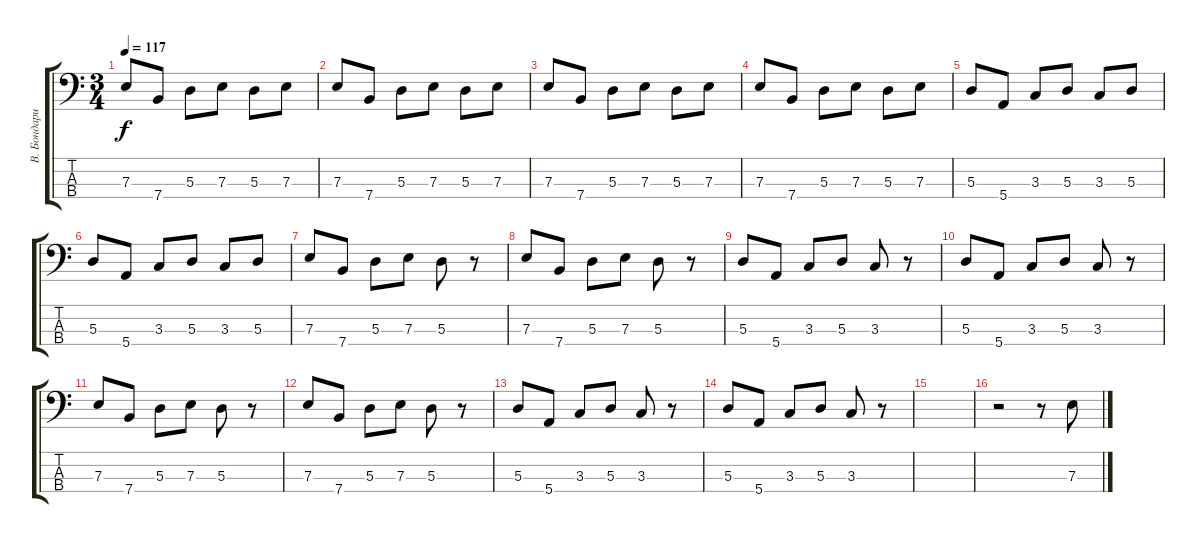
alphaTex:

\track ("В. Бондарик" "В. Бондари") {instrument electricbasspick}
\staff {score tabs}
\tuning (G2 D2 A1 E1) {hide}
\ts (3 4)
\tempo 117
\clef f4
\ks c
7.3.8{dy f} 7.4.8 5.3.8 7.3.8 5.3.8 7.3.8 |
7.3.8 7.4.8 5.3.8 7.3.8 5.3.8 7.3.8 |
7.3.8 7.4.8 5.3.8 7.3.8 5.3.8 7.3.8 |
7.3.8 7.4.8 5.3.8 7.3.8 5.3.8 7.3.8 |
5.3.8 5.4.8 3.3.8 5.3.8 3.3.8 5.3.8 |
5.3.8 5.4.8 3.3.8 5.3.8 3.3.8 5.3.8 |
7.3.8 7.4.8 5.3.8 7.3.8 5.3.8 r.8 |
7.3.8 7.4.8 5.3.8 7.3.8 5.3.8 r.8 |
5.3.8 5.4.8 3.3.8 5.3.8 3.3.8 r.8 |
5.3.8 5.4.8 3.3.8 5.3.8 3.3.8 r.8 |
7.3.8 7.4.8 5.3.8 7.3.8 5.3.8 r.8 |
7.3.8 7.4.8 5.3.8 7.3.8 5.3.8 r.8 |
5.3.8 5.4.8 3.3.8 5.3.8 3.3.8 r.8 |
5.3.8 5.4.8 3.3.8 5.3.8 3.3.8 r.8 |
|
r.2 r.8 7.3.8
